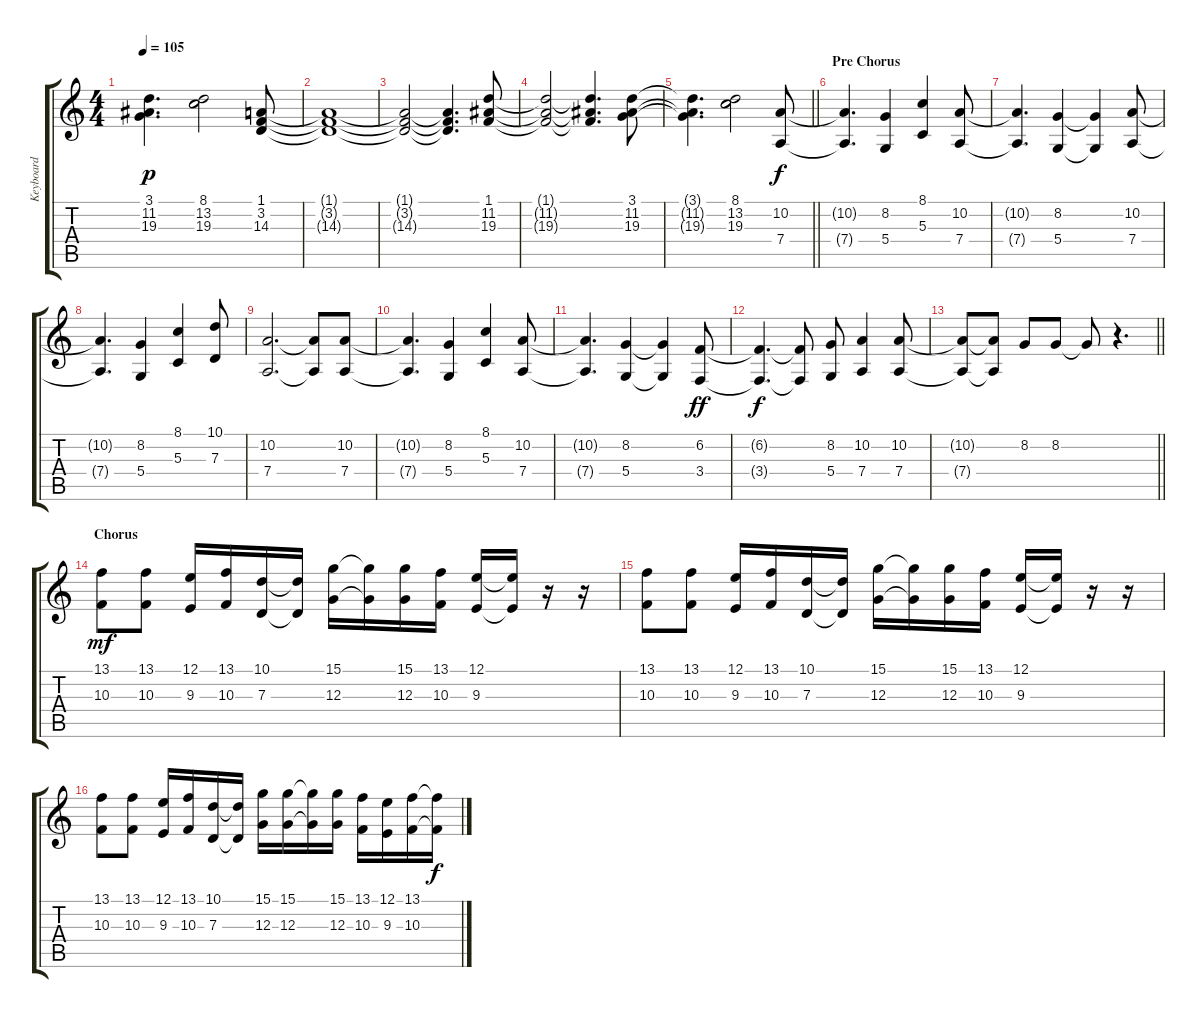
\track ("Keyboard" "Keyboard") {instrument stringensemble1}
\staff {score tabs}
\tuning (E4 B3 G3 D3 A2 E2) {hide}
\ts (4 4)
\tempo 105
\clef g2
\ks c
(3.1{t} 11.2{t} 19.3{t}).4{d dy p} (8.1 13.2 19.3).2 (1.1 3.2 14.3).8 |
(1.1{t} 3.2{t} 14.3{t}).1 |
(1.1{t} 3.2{t} 14.3{t}).2 (1.1{t} 3.2{t} 14.3{t}).4{d} (1.1 11.2 19.3).8 |
(1.1{t} 11.2{t} 19.3{t}).2 (1.1{t} 11.2{t} 19.3{t}).4{d} (3.1 11.2 19.3).8 |
\barLineRight lightlight
(3.1{t} 11.2{t} 19.3{t}).4{d} (8.1 13.2 19.3).2 (10.2 7.4).8{dy f instrument stringensemble1} |
\section ("" "Pre Chorus")
(10.2{t} 7.4{t}).4{d} (8.2 5.4).4 (8.1 5.3).4 (10.2 7.4).8 |
(10.2{t} 7.4{t}).4{d} (8.2 5.4).4 (8.2{t} 5.4{t}).4 (10.2 7.4).8 |
(10.2{t} 7.4{t}).4{d} (8.2 5.4).4 (8.1 5.3).4 (10.1 7.3).8 |
(10.2 7.4).2{d} (10.2{t} 7.4{t}).8 (10.2 7.4).8 |
(10.2{t} 7.4{t}).4{d} (8.2 5.4).4 (8.1 5.3).4 (10.2 7.4).8 |
(10.2{t} 7.4{t}).4{d} (8.2 5.4).4 (8.2{t} 5.4{t}).4 (6.2 3.4).8{dy ff} |
(6.2{t} 3.4{t}).4{d dy f} (6.2{t} 3.4{t}).8 (8.2 5.4).8 (10.2 7.4).4 (10.2 7.4).8 |
\barLineRight lightlight
(10.2{t} 7.4{t}).8 (10.2{t} 7.4{t}).8 8.2.8 8.2.8 8.2{t}.8 r.4{d} |
\section ("" "Chorus")
(13.1 10.3).8{dy mf} (13.1 10.3).8 (12.1 9.3).16 (13.1 10.3).16 (10.1 7.3).16 (10.1{t} 7.3{t}).16 (15.1 12.3).16 (15.1{t} 12.3{t}).16 (15.1 12.3).16 (13.1 10.3).16 (12.1 9.3).16 (12.1{t} 9.3{t}).16 r.16 r.16 |
(13.1 10.3).8 (13.1 10.3).8 (12.1 9.3).16 (13.1 10.3).16 (10.1 7.3).16 (10.1{t} 7.3{t}).16 (15.1 12.3).16 (15.1{t} 12.3{t}).16 (15.1 12.3).16 (13.1 10.3).16 (12.1 9.3).16 (12.1{t} 9.3{t}).16 r.16 r.16 |
(13.1 10.3).8 (13.1 10.3).8 (12.1 9.3).16 (13.1 10.3).16 (10.1 7.3).16 (10.1{t} 7.3{t}).16 (15.1 12.3).16 (15.1 12.3).16 (15.1{t} 12.3{t}).16 (15.1 12.3).16 (13.1 10.3).16 (12.1 9.3).16 (13.1 10.3).16 (13.1{t} 10.3{t}).16{dy f}
